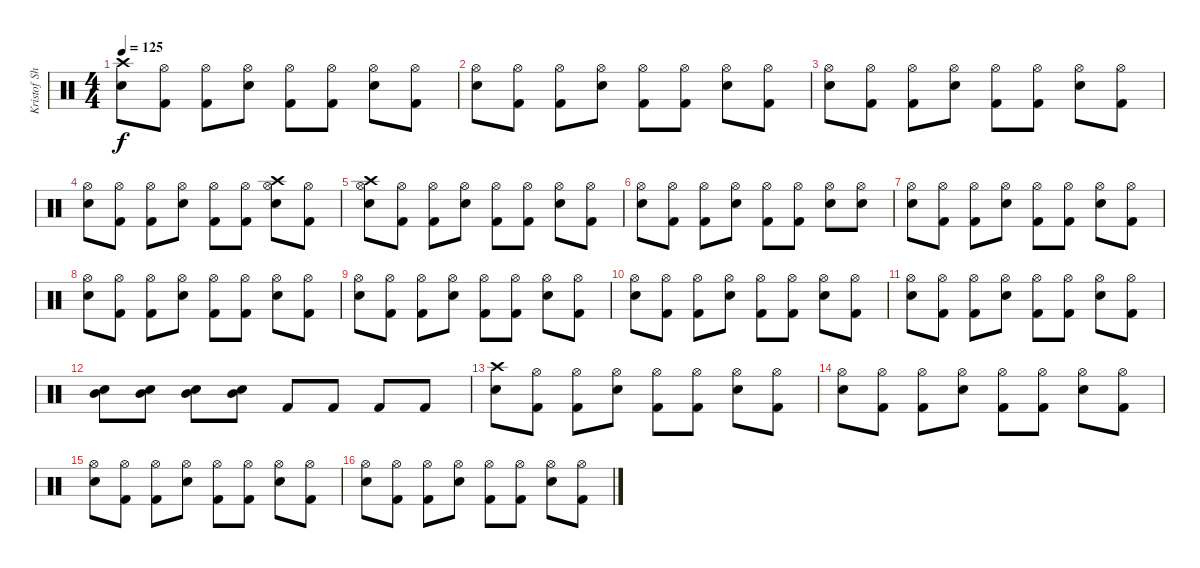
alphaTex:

\track ("Kristof Shnayder" "Kristof Sh") {instrument percussion}
\staff {score}
\articulation defaults
\ts (4 4)
\tempo 125
\clef neutral
\ks c
("Crash high (hit)" "Snare (hit) 2").8{dy f} ("Kick (hit) 2" "Hi-Hat (open)").8 ("Kick (hit) 2" "Hi-Hat (open)").8 ("Snare (hit) 2" "Hi-Hat (open)").8 ("Kick (hit) 2" "Hi-Hat (open)").8 ("Kick (hit) 2" "Hi-Hat (open)").8 ("Snare (hit) 2" "Hi-Hat (open)").8 ("Kick (hit) 2" "Hi-Hat (open)").8 |
("Snare (hit) 2" "Hi-Hat (open)").8 ("Kick (hit) 2" "Hi-Hat (open)").8 ("Kick (hit) 2" "Hi-Hat (open)").8 ("Snare (hit) 2" "Hi-Hat (open)").8 ("Kick (hit) 2" "Hi-Hat (open)").8 ("Kick (hit) 2" "Hi-Hat (open)").8 ("Snare (hit) 2" "Hi-Hat (open)").8 ("Kick (hit) 2" "Hi-Hat (open)").8 |
("Snare (hit) 2" "Hi-Hat (open)").8 ("Kick (hit) 2" "Hi-Hat (open)").8 ("Kick (hit) 2" "Hi-Hat (open)").8 ("Snare (hit) 2" "Hi-Hat (open)").8 ("Kick (hit) 2" "Hi-Hat (open)").8 ("Kick (hit) 2" "Hi-Hat (open)").8 ("Snare (hit) 2" "Hi-Hat (open)").8 ("Kick (hit) 2" "Hi-Hat (open)").8 |
("Snare (hit) 2" "Hi-Hat (open)").8 ("Kick (hit) 2" "Hi-Hat (open)").8 ("Kick (hit) 2" "Hi-Hat (open)").8 ("Snare (hit) 2" "Hi-Hat (open)").8 ("Kick (hit) 2" "Hi-Hat (open)").8 ("Kick (hit) 2" "Hi-Hat (open)").8 ("Crash high (hit)" "Snare (hit) 2" "Hi-Hat (open)").8 ("Kick (hit) 2" "Hi-Hat (open)").8 |
("Crash high (hit)" "Snare (hit) 2" "Hi-Hat (open)").8 ("Kick (hit) 2" "Hi-Hat (open)").8 ("Kick (hit) 2" "Hi-Hat (open)").8 ("Snare (hit) 2" "Hi-Hat (open)").8 ("Kick (hit) 2" "Hi-Hat (open)").8 ("Kick (hit) 2" "Hi-Hat (open)").8 ("Snare (hit) 2" "Hi-Hat (open)").8 ("Kick (hit) 2" "Hi-Hat (open)").8 |
("Snare (hit) 2" "Hi-Hat (open)").8 ("Kick (hit) 2" "Hi-Hat (open)").8 ("Kick (hit) 2" "Hi-Hat (open)").8 ("Snare (hit) 2" "Hi-Hat (open)").8 ("Kick (hit) 2" "Hi-Hat (open)").8 ("Kick (hit) 2" "Hi-Hat (open)").8 ("Snare (hit) 2" "Hi-Hat (open)").8 ("Snare (hit) 2" "Hi-Hat (open)").8 |
("Snare (hit) 2" "Hi-Hat (open)").8 ("Kick (hit) 2" "Hi-Hat (open)").8 ("Kick (hit) 2" "Hi-Hat (open)").8 ("Snare (hit) 2" "Hi-Hat (open)").8 ("Kick (hit) 2" "Hi-Hat (open)").8 ("Kick (hit) 2" "Hi-Hat (open)").8 ("Snare (hit) 2" "Hi-Hat (open)").8 ("Kick (hit) 2" "Hi-Hat (open)").8 |
("Snare (hit) 2" "Hi-Hat (open)").8 ("Kick (hit) 2" "Hi-Hat (open)").8 ("Kick (hit) 2" "Hi-Hat (open)").8 ("Snare (hit) 2" "Hi-Hat (open)").8 ("Kick (hit) 2" "Hi-Hat (open)").8 ("Kick (hit) 2" "Hi-Hat (open)").8 ("Snare (hit) 2" "Hi-Hat (open)").8 ("Kick (hit) 2" "Hi-Hat (open)").8 |
("Snare (hit) 2" "Hi-Hat (open)").8 ("Kick (hit) 2" "Hi-Hat (open)").8 ("Kick (hit) 2" "Hi-Hat (open)").8 ("Snare (hit) 2" "Hi-Hat (open)").8 ("Kick (hit) 2" "Hi-Hat (open)").8 ("Kick (hit) 2" "Hi-Hat (open)").8 ("Snare (hit) 2" "Hi-Hat (open)").8 ("Kick (hit) 2" "Hi-Hat (open)").8 |
("Snare (hit) 2" "Hi-Hat (open)").8 ("Kick (hit) 2" "Hi-Hat (open)").8 ("Kick (hit) 2" "Hi-Hat (open)").8 ("Snare (hit) 2" "Hi-Hat (open)").8 ("Kick (hit) 2" "Hi-Hat (open)").8 ("Kick (hit) 2" "Hi-Hat (open)").8 ("Snare (hit) 2" "Hi-Hat (open)").8 ("Kick (hit) 2" "Hi-Hat (open)").8 |
("Snare (hit) 2" "Hi-Hat (open)").8 ("Kick (hit) 2" "Hi-Hat (open)").8 ("Kick (hit) 2" "Hi-Hat (open)").8 ("Snare (hit) 2" "Hi-Hat (open)").8 ("Kick (hit) 2" "Hi-Hat (open)").8 ("Kick (hit) 2" "Hi-Hat (open)").8 ("Snare (hit) 2" "Hi-Hat (open)").8 ("Kick (hit) 2" "Hi-Hat (open)").8 |
("Snare (hit) 2" "Mid Tom (hit)").8 ("Snare (hit) 2" "Mid Tom (hit)").8 ("Snare (hit) 2" "Mid Tom (hit)").8 ("Snare (hit) 2" "Mid Tom (hit)").8 "Kick (hit) 2".8 "Kick (hit) 2".8 "Kick (hit) 2".8 "Kick (hit) 2".8 |
("Crash high (hit)" "Snare (hit) 2").8 ("Kick (hit) 2" "Hi-Hat (open)").8 ("Kick (hit) 2" "Hi-Hat (open)").8 ("Snare (hit) 2" "Hi-Hat (open)").8 ("Kick (hit) 2" "Hi-Hat (open)").8 ("Kick (hit) 2" "Hi-Hat (open)").8 ("Snare (hit) 2" "Hi-Hat (open)").8 ("Kick (hit) 2" "Hi-Hat (open)").8 |
("Snare (hit) 2" "Hi-Hat (open)").8 ("Kick (hit) 2" "Hi-Hat (open)").8 ("Kick (hit) 2" "Hi-Hat (open)").8 ("Snare (hit) 2" "Hi-Hat (open)").8 ("Kick (hit) 2" "Hi-Hat (open)").8 ("Kick (hit) 2" "Hi-Hat (open)").8 ("Snare (hit) 2" "Hi-Hat (open)").8 ("Kick (hit) 2" "Hi-Hat (open)").8 |
("Snare (hit) 2" "Hi-Hat (open)").8 ("Kick (hit) 2" "Hi-Hat (open)").8 ("Kick (hit) 2" "Hi-Hat (open)").8 ("Snare (hit) 2" "Hi-Hat (open)").8 ("Kick (hit) 2" "Hi-Hat (open)").8 ("Kick (hit) 2" "Hi-Hat (open)").8 ("Snare (hit) 2" "Hi-Hat (open)").8 ("Kick (hit) 2" "Hi-Hat (open)").8 |
("Snare (hit) 2" "Hi-Hat (open)").8 ("Kick (hit) 2" "Hi-Hat (open)").8 ("Kick (hit) 2" "Hi-Hat (open)").8 ("Snare (hit) 2" "Hi-Hat (open)").8 ("Kick (hit) 2" "Hi-Hat (open)").8 ("Kick (hit) 2" "Hi-Hat (open)").8 ("Snare (hit) 2" "Hi-Hat (open)").8 ("Kick (hit) 2" "Hi-Hat (open)").8
